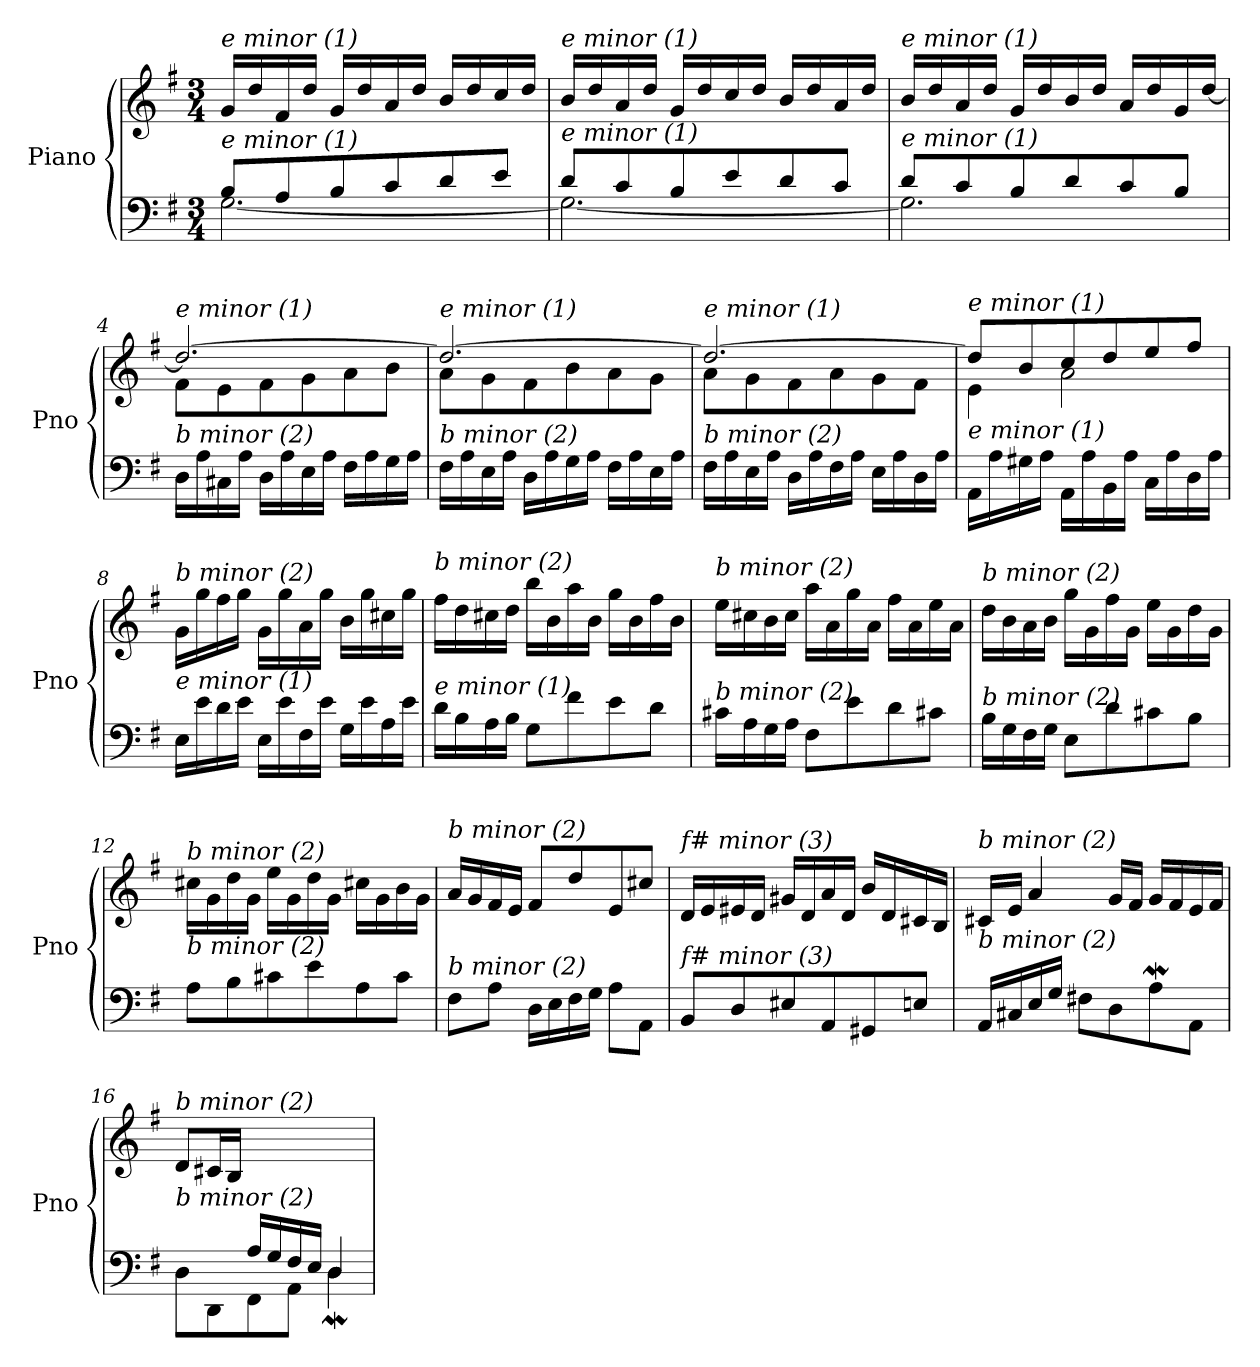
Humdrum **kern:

**kern	**kern
*part1	*part1
*staff2	*staff1
*I"Piano	*
*I'Pno	*
*clefF4	*clefG2
*k[f#]	*k[f#]
*M3/4	*M3/4
=1	=1
*^	*
!	!	!LO:TX:i:t=e minor (1)
!LO:TX:i:t=e minor (1)	!	!
8B/L	[2.G\	16g/LL
.	.	16dd/
8A/	.	16f#/
.	.	16dd/JJ
8B/	.	16g/LL
.	.	16dd/
8c/	.	16a/
.	.	16dd/JJ
8d/	.	16b/LL
.	.	16dd/
8e/J	.	16cc/
.	.	16dd/JJ
=2	=2	=2
!	!	!LO:TX:i:t=e minor (1)
!LO:TX:i:t=e minor (1)	!	!
8d/L	2.G\_	16b/LL
.	.	16dd/
8c/	.	16a/
.	.	16dd/JJ
8B/	.	16g/LL
.	.	16dd/
8e/	.	16cc/
.	.	16dd/JJ
8d/	.	16b/LL
.	.	16dd/
8c/J	.	16a/
.	.	16dd/JJ
=3	=3	=3
!	!	!LO:TX:i:t=e minor (1)
!LO:TX:i:t=e minor (1)	!	!
8d/L	2.G\]	16b/LL
.	.	16dd/
8c/	.	16a/
.	.	16dd/JJ
8B/	.	16g/LL
.	.	16dd/
8d/	.	16b/
.	.	16dd/JJ
8c/	.	16a/LL
.	.	16dd/
8B/J	.	16g/
.	.	[16dd/JJ
*v	*v	*
=4	=4
*	*^
!	!LO:TX:i:t=e minor (1)	!
!LO:TX:i:t=b minor (2)	!	!
16D\LL	2.dd/_	8f#\L
16A\	.	.
16C#X\	.	8e\
16A\JJ	.	.
16D\LL	.	8f#\
16A\	.	.
16E\	.	8g\
16A\JJ	.	.
16F#\LL	.	8a\
16A\	.	.
16G\	.	8b\J
16A\JJ	.	.
!!LO:LB:g=z	!!
=5	=5	=5
!	!LO:TX:i:t=e minor (1)	!
!LO:TX:i:t=b minor (2)	!	!
16F#\LL	2.dd/_	8a\L
16A\	.	.
16E\	.	8g\
16A\JJ	.	.
16D\LL	.	8f#\
16A\	.	.
16G\	.	8b\
16A\JJ	.	.
16F#\LL	.	8a\
16A\	.	.
16E\	.	8g\J
16A\JJ	.	.
=6	=6	=6
!	!LO:TX:i:t=e minor (1)	!
!LO:TX:i:t=b minor (2)	!	!
16F#\LL	2.dd/_	8a\L
16A\	.	.
16E\	.	8g\
16A\JJ	.	.
16D\LL	.	8f#\
16A\	.	.
16F#\	.	8a\
16A\JJ	.	.
16E\LL	.	8g\
16A\	.	.
16D\	.	8f#\J
16A\JJ	.	.
=7	=7	=7
!	!LO:TX:i:t=e minor (1)	!
!LO:TX:i:t=e minor (1)	!	!
16AA\LL	8dd/L]	4e\
16A\	.	.
16G#X\	8b/	.
16A\JJ	.	.
16AA\LL	8cc/	2a\
16A\	.	.
16BB\	8dd/	.
16A\JJ	.	.
16C\LL	8ee/	.
16A\	.	.
16D\	8ff#/J	.
16A\JJ	.	.
*	*v	*v
=8	=8
!	!LO:TX:i:t=b minor (2)
!LO:TX:i:t=e minor (1)	!
16E\LL	16g\LL
16e\	16gg\
16d\	16ff#\
16e\JJ	16gg\JJ
16E\LL	16g\LL
16e\	16gg\
16F#\	16a\
16e\JJ	16gg\JJ
16G\LL	16b\LL
16e\	16gg\
16A\	16cc#X\
16e\JJ	16gg\JJ
!!LO:LB:g=z
=9	=9
!	!LO:TX:i:t=b minor (2)
!LO:TX:i:t=e minor (1)	!
16d\LL	16ff#\LL
16B\	16dd\
16A\	16cc#X\
16B\JJ	16dd\JJ
8G\L	16bb\LL
.	16b\
8f#\	16aa\
.	16b\JJ
8e\	16gg\LL
.	16b\
8d\J	16ff#\
.	16b\JJ
=10	=10
!	!LO:TX:i:t=b minor (2)
!LO:TX:i:t=b minor (2)	!
16c#X\LL	16ee\LL
16A\	16cc#X\
16G\	16b\
16A\JJ	16cc#\JJ
8F#\L	16aa\LL
.	16a\
8e\	16gg\
.	16a\JJ
8d\	16ff#\LL
.	16a\
8c#X\J	16ee\
.	16a\JJ
=11	=11
!	!LO:TX:i:t=b minor (2)
!LO:TX:i:t=b minor (2)	!
16B\LL	16dd\LL
16G\	16b\
16F#\	16a\
16G\JJ	16b\JJ
8E\L	16gg\LL
.	16g\
8d\	16ff#\
.	16g\JJ
8c#X\	16ee\LL
.	16g\
8B\J	16dd\
.	16g\JJ
=12	=12
!	!LO:TX:i:t=b minor (2)
!LO:TX:i:t=b minor (2)	!
8A\L	16cc#X\LL
.	16g\
8B\	16dd\
.	16g\JJ
8c#X\	16ee\LL
.	16g\
8e\	16dd\
.	16g\JJ
8A\	16cc#X\LL
.	16g\
8c#\J	16b\
.	16g\JJ
!!LO:LB:g=z
=13	=13
!	!LO:TX:i:t=b minor (2)
!LO:TX:i:t=b minor (2)	!
8F#\L	16a/LL
.	16g/
8A\J	16f#/
.	16e/JJ
16D\LL	8f#/L
16E\	.
16F#\	8dd/
16G\JJ	.
8A\L	8e/
8AA\J	8cc#X/J
=14	=14
!	!LO:TX:i:t=f# minor (3)
!LO:TX:i:t=f# minor (3)	!
8BB/L	16d/LL
.	16e/
8D/	16e#Xi/
.	16d/JJ
8E#Xi/	16g#X/LL
.	16d/
8AA/	16a/
.	16d/JJ
8GG#X/	16b/LL
.	16d/
8E/J	16c#X/
.	16B/JJ
=15	=15
!	!LO:TX:i:t=b minor (2)
!LO:TX:i:t=b minor (2)	!
16AA/LL	16c#X/LL
16C#X/	16e/JJ
16E/	4a/
16G/JJ	.
8F#X\L	.
8D\	16g/LL
.	16f#/JJ
8AW\	16g/LL
.	16f#/
8AA\J	16e/
.	16f#/JJ
=16	=16
*^	*
!	!	!LO:TX:i:t=b minor (2)
!LO:TX:i:t=b minor (2)	!	!
4ryy	8D\L	8d/L
.	8DD\	16c#X/L
.	.	16B/JJ
16A/LL	8FF#\	2ryy
16G/	.	.
16F#/	8AA\J	.
16E/JJ	.	.
4D/	4DW\	.
*v	*v	*
=	=
*-	*-
